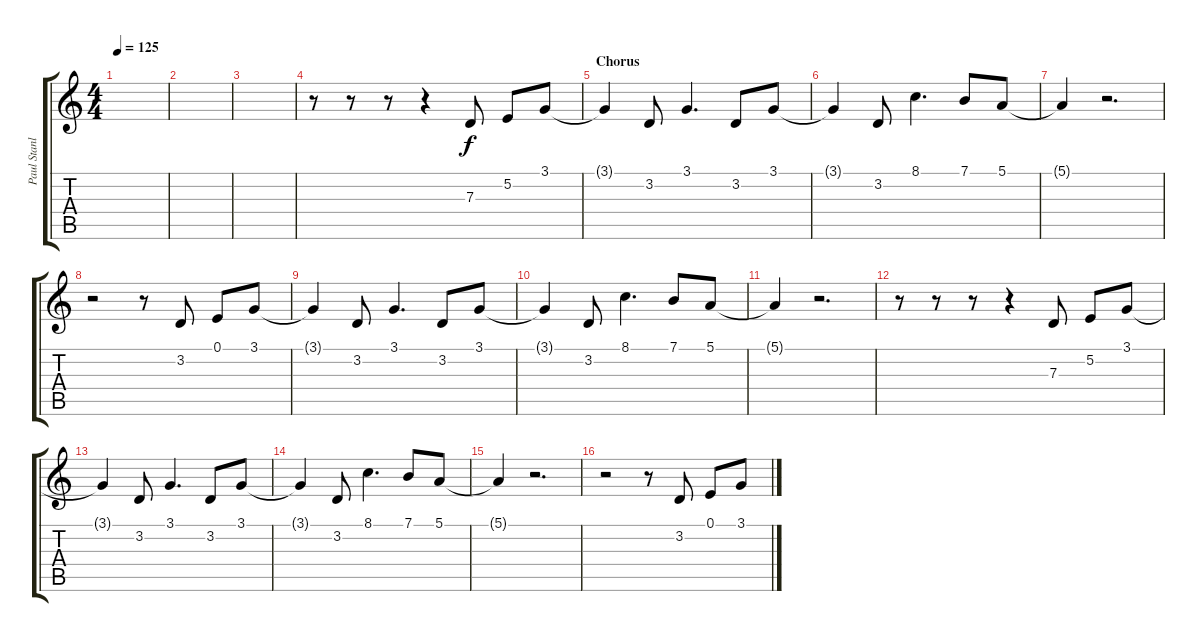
\track ("Paul Stanley" "Paul Stanl") {instrument synthbrass1}
\staff {score tabs}
\tuning (E4 B3 G3 D3 A2 E2) {hide}
\ts (4 4)
\tempo 125
\clef g2
\ks c
|
|
|
r.8 r.8 r.8 r.4 7.3.8 5.2.8 3.1.8 |
\section ("" "Chorus")
3.1{t}.4 3.2.8 3.1.4{d} 3.2.8 3.1.8 |
3.1{t}.4 3.2.8 8.1.4{d} 7.1.8 5.1.8 |
5.1{t}.4 r.2{d} |
r.2 r.8 3.2.8 0.1.8 3.1.8 |
3.1{t}.4 3.2.8 3.1.4{d} 3.2.8 3.1.8 |
3.1{t}.4 3.2.8 8.1.4{d} 7.1.8 5.1.8 |
5.1{t}.4 r.2{d} |
r.8 r.8 r.8 r.4 7.3.8 5.2.8 3.1.8 |
3.1{t}.4 3.2.8 3.1.4{d} 3.2.8 3.1.8 |
3.1{t}.4 3.2.8 8.1.4{d} 7.1.8 5.1.8 |
5.1{t}.4 r.2{d} |
r.2 r.8 3.2.8 0.1.8 3.1.8
